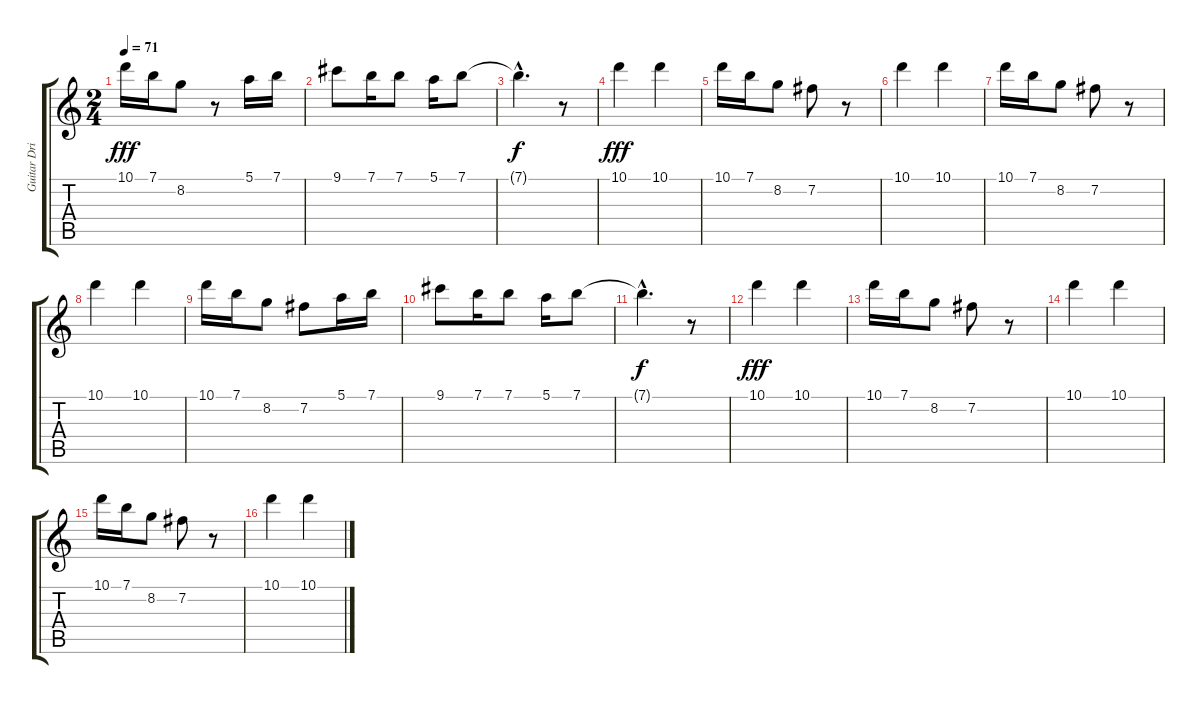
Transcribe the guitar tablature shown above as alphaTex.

\track ("Guitar Drive" "Guitar Dri") {instrument overdrivenguitar}
\staff {score tabs}
\tuning (E4 B3 G3 D3 A2 E2) {hide}
\ts (2 4)
\tempo 71
\clef g2
\ks c
10.1.16{dy fff} 7.1.16{volume 10} 8.2.8{volume 10} r.8 5.1.16{volume 14} 7.1.16{volume 15} |
9.1.8 7.1.16 7.1.8 5.1.16 7.1.8 |
7.1{hac t}.4{d dy f} r.8 |
10.1.4{dy fff} 10.1.4 |
10.1.16 7.1.16 8.2.8 7.2.8 r.8 |
10.1.4 10.1.4 |
10.1.16 7.1.16 8.2.8 7.2.8 r.8 |
10.1.4 10.1.4 |
10.1.16 7.1.16{volume 15} 8.2.8 7.2.8 5.1.16 7.1.16 |
9.1.8 7.1.16 7.1.8 5.1.16 7.1.8 |
7.1{hac t}.4{d dy f} r.8 |
10.1.4{dy fff volume 16} 10.1.4 |
10.1.16 7.1.16 8.2.8 7.2.8 r.8 |
10.1.4 10.1.4 |
10.1.16 7.1.16 8.2.8 7.2.8 r.8 |
10.1.4 10.1.4
